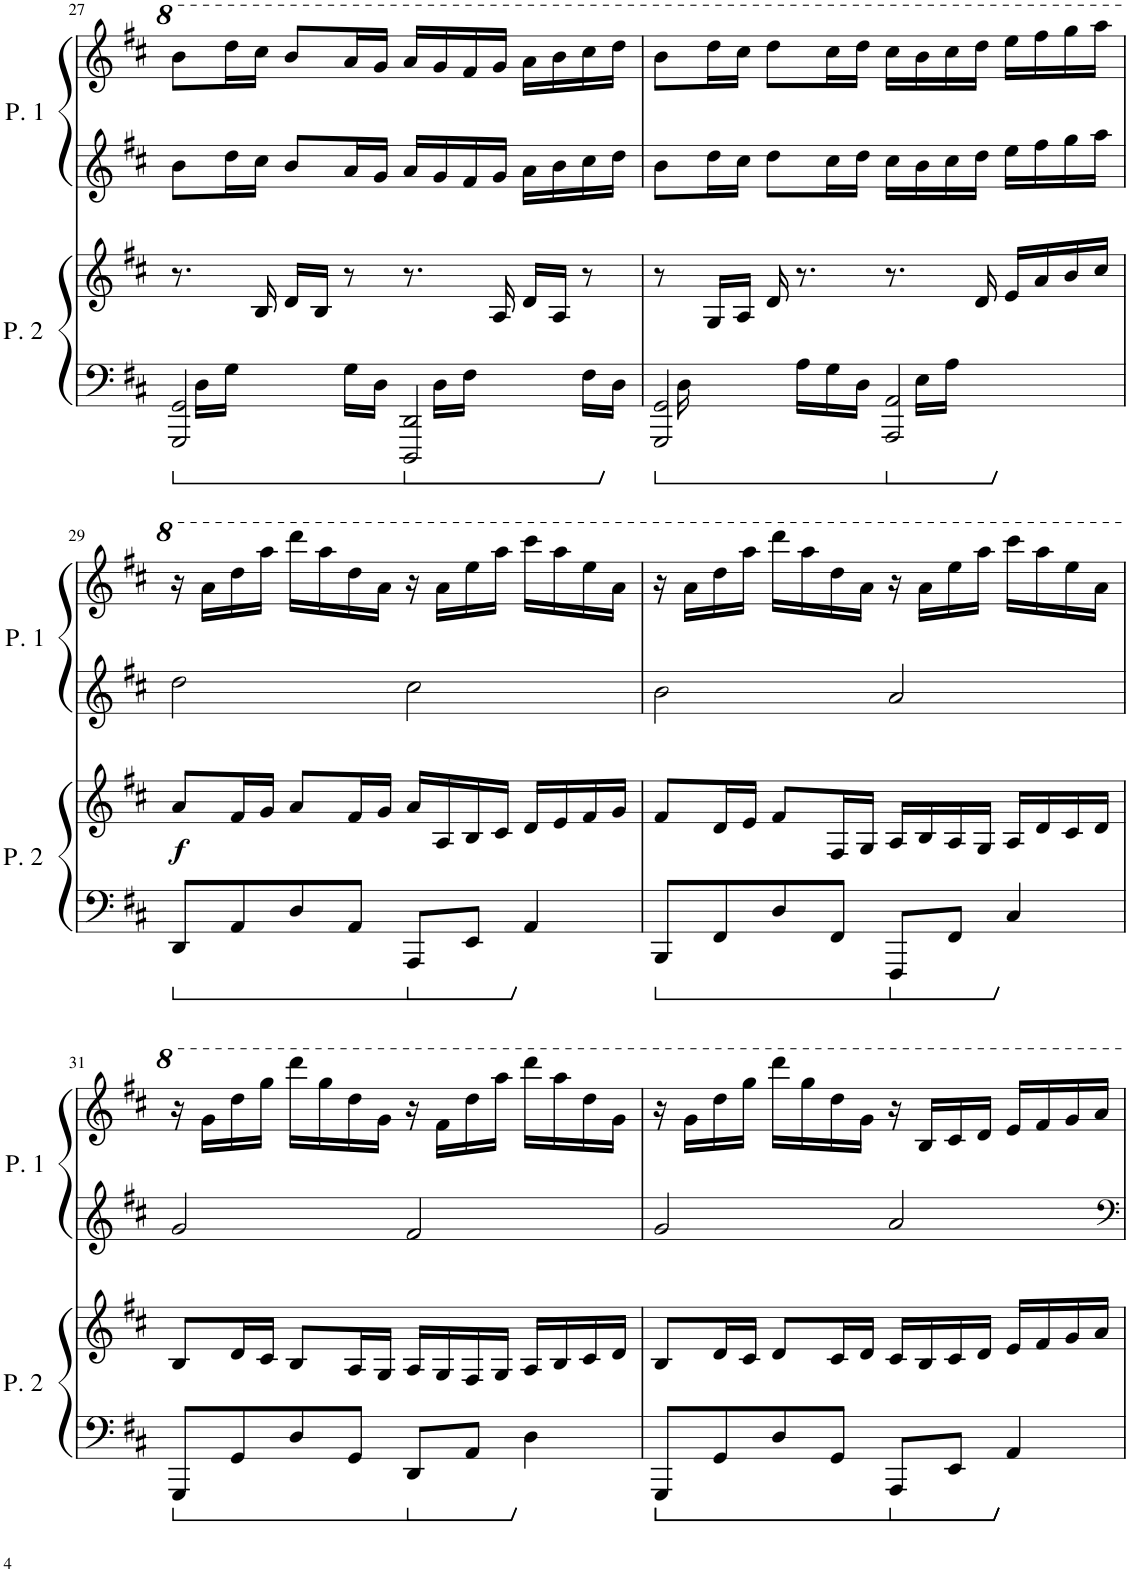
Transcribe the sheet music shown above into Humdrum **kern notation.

**kern	**kern	**dynam	**kern	**kern
*part2	*part2	*part2	*part1	*part1
*staff4	*staff3	*staff3/4	*staff2	*staff1
*I"Piano 2	*	*	*I"Piano 1	*
*I'P. 2	*	*	*I'P. 1	*
!!LO:PB:g=z
*clefF4	*clefG2	*	*clefG2	*clefG2
*k[f#c#]	*k[f#c#]	*	*k[f#c#]	*k[f#c#]
*M4/4	*M4/4	*	*M4/4	*M4/4
=27	=27	=27	=27	=27
*^	*	*	*	*
2GGG/ 2GG/	16ryy	8.r	.	8b\L	8bb\L
.	16D\LL	.	.	.	.
.	16G\JJ	.	.	16dd\L	16ddd\L
.	8.ryy	16B/	.	16cc#\JJ	16ccc#\JJ
.	.	16d/LL	.	8b/L	8bb/L
.	.	16B/JJ	.	.	.
.	16G\LL	8r	.	16a/L	16aa/L
.	16D\JJ	.	.	16g/JJ	16gg/JJ
2DDD/ 2DD/	16ryy	8.r	.	16a/LL	16aa/LL
.	16D\LL	.	.	16g/	16gg/
.	16F#\JJ	.	.	16f#/	16ff#/
.	8.ryy	16A/	.	16g/JJ	16gg/JJ
.	.	16d/LL	.	16a\LL	16aa\LL
.	.	16A/JJ	.	16b\	16bb\
.	16F#\LL	8r	.	16cc#\	16ccc#\
.	16D\JJ	.	.	16dd\JJ	16ddd\JJ
=28	=28	=28	=28	=28	=28
2GGG/ 2GG/	16ryy	8r	.	8b\L	8bb\L
.	16D\	.	.	.	.
.	8.ryy	16G/LL	.	16dd\L	16ddd\L
.	.	16A/JJ	.	16cc#\JJ	16ccc#\JJ
.	.	16d/	.	8dd\L	8ddd\L
.	16A\LL	8.r	.	.	.
.	16G\	.	.	16cc#\L	16ccc#\L
.	16D\JJ	.	.	16dd\JJ	16ddd\JJ
2AAA/ 2AA/	16ryy	8.r	.	16cc#\LL	16ccc#\LL
.	16E\LL	.	.	16b\	16bb\
.	16A\JJ	.	.	16cc#\	16ccc#\
.	4ryy	16d/	.	16dd\JJ	16ddd\JJ
.	.	16e/LL	.	16ee\LL	16eee\LL
.	.	16a/	.	16ff#\	16fff#\
.	.	16b/	.	16gg\	16ggg\
.	16ryy	16cc#/JJ	.	16aa\JJ	16aaa\JJ
!!LO:LB:g=z
=29	=29	=29	=29	=29	=29
!	!	!	!LO:DY:b	!	!
*v	*v	*	*	*	*
8DD/L	8a/L	f	2dd\	16r
.	.	.	.	16aa\LL
8AA/	16f#/L	.	.	16ddd\
.	16g/JJ	.	.	16aaa\JJ
8D/	8a/L	.	.	16dddd\LL
.	.	.	.	16aaa\
8AA/J	16f#/L	.	.	16ddd\
.	16g/JJ	.	.	16aa\JJ
8AAA/L	16a/LL	.	2cc#\	16r
.	16A/	.	.	16aa\LL
8EE/J	16B/	.	.	16eee\
.	16c#/JJ	.	.	16aaa\JJ
4AA/	16d/LL	.	.	16cccc#\LL
.	16e/	.	.	16aaa\
.	16f#/	.	.	16eee\
.	16g/JJ	.	.	16aa\JJ
=30	=30	=30	=30	=30
8BBB/L	8f#/L	.	2b\	16r
.	.	.	.	16aa\LL
8FF#/	16d/L	.	.	16ddd\
.	16e/JJ	.	.	16aaa\JJ
8D/	8f#/L	.	.	16dddd\LL
.	.	.	.	16aaa\
8FF#/J	16F#/L	.	.	16ddd\
.	16G/JJ	.	.	16aa\JJ
8FFF#/L	16A/LL	.	2a/	16r
.	16B/	.	.	16aa\LL
8FF#/J	16A/	.	.	16eee\
.	16G/JJ	.	.	16aaa\JJ
4C#/	16A/LL	.	.	16cccc#\LL
.	16d/	.	.	16aaa\
.	16c#/	.	.	16eee\
.	16d/JJ	.	.	16aa\JJ
!!LO:LB:g=z
=31	=31	=31	=31	=31
8GGG/L	8B/L	.	2g/	16r
.	.	.	.	16gg\LL
8GG/	16d/L	.	.	16ddd\
.	16c#/JJ	.	.	16ggg\JJ
8D/	8B/L	.	.	16dddd\LL
.	.	.	.	16ggg\
8GG/J	16A/L	.	.	16ddd\
.	16G/JJ	.	.	16gg\JJ
8DD/L	16A/LL	.	2f#/	16r
.	16G/	.	.	16ff#\LL
8AA/J	16F#/	.	.	16ddd\
.	16G/JJ	.	.	16aaa\JJ
4D\	16A/LL	.	.	16dddd\LL
.	16B/	.	.	16aaa\
.	16c#/	.	.	16ddd\
.	16d/JJ	.	.	16gg\JJ
=32	=32	=32	=32	=32
8GGG/L	8B/L	.	2g/	16r
.	.	.	.	16gg\LL
8GG/	16d/L	.	.	16ddd\
.	16c#/JJ	.	.	16ggg\JJ
8D/	8d/L	.	.	16dddd\LL
.	.	.	.	16ggg\
8GG/J	16c#/L	.	.	16ddd\
.	16d/JJ	.	.	16gg\JJ
8AAA/L	16c#/LL	.	2a/	16r
.	16B/	.	.	16b/LL
8EE/J	16c#/	.	.	16cc#/
.	16d/JJ	.	.	16dd/JJ
4AA/	16e/LL	.	.	16ee/LL
.	16f#/	.	.	16ff#/
.	16g/	.	.	16gg/
.	16a/JJ	.	.	16aa/JJ
=	=	=	=	=
*-	*-	*-	*-	*-
